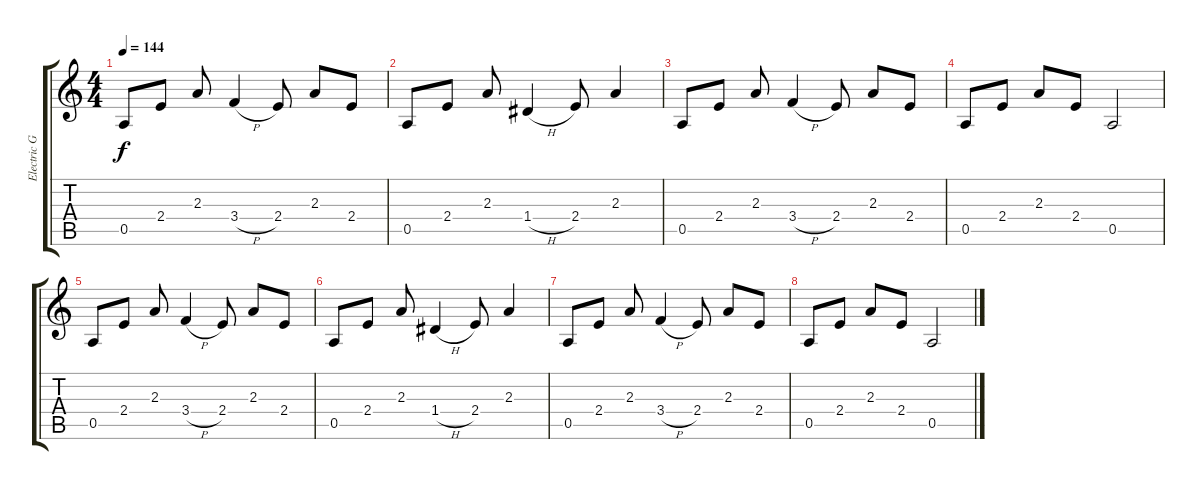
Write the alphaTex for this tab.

\track ("Electric Guitar" "Electric G") {instrument electricguitarclean}
\staff {score tabs}
\tuning (E4 B3 G3 D3 A2 E2) {hide}
\ts (4 4)
\tempo 144
\clef g2
\ks c
0.5.8{dy f} 2.4.8 2.3.8 3.4{h}.4 2.4.8 2.3.8 2.4.8 |
0.5.8 2.4.8 2.3.8 1.4{h}.4 2.4.8 2.3.4 |
0.5.8 2.4.8 2.3.8 3.4{h}.4 2.4.8 2.3.8 2.4.8 |
0.5.8 2.4.8 2.3.8 2.4.8 0.5.2 |
0.5.8 2.4.8 2.3.8 3.4{h}.4 2.4.8 2.3.8 2.4.8 |
0.5.8 2.4.8 2.3.8 1.4{h}.4 2.4.8 2.3.4 |
0.5.8 2.4.8 2.3.8 3.4{h}.4 2.4.8 2.3.8 2.4.8 |
0.5.8 2.4.8 2.3.8 2.4.8 0.5.2
